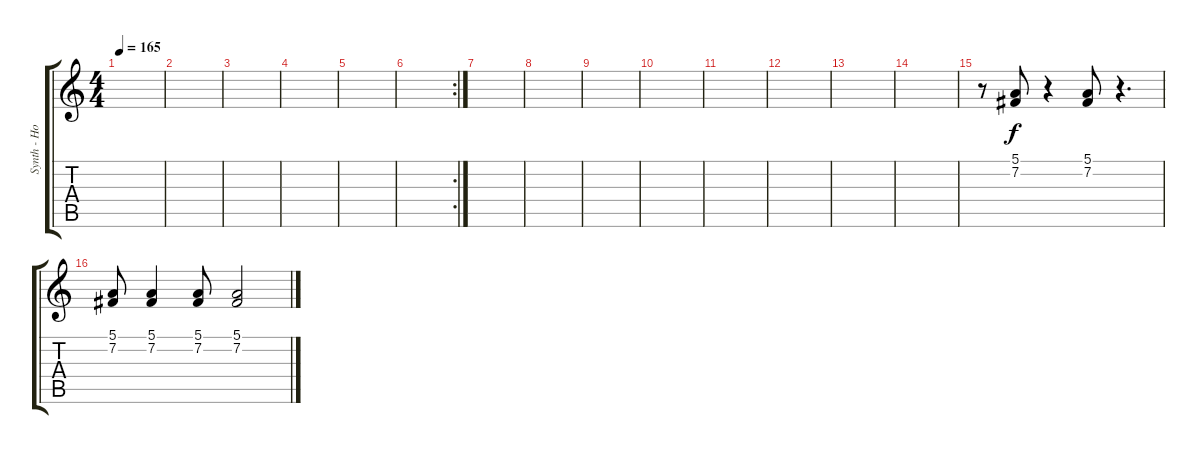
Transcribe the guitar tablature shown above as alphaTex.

\track ("Synth - Horn/Pizzicato" "Synth - Ho") {instrument frenchhorn}
\staff {score tabs}
\tuning (E4 B3 G3 D3 A2 E2) {hide}
\ts (4 4)
\tempo 165
\clef g2
\ks c
|
|
|
|
|
\rc 2
|
|
|
|
|
|
|
|
|
r.8{volume 7 balance 8 instrument pizzicatostrings} (5.1 7.2).8 r.4 (5.1 7.2).8 r.4{d} |
(5.1 7.2).8 (5.1 7.2).4 (5.1 7.2).8 (5.1 7.2).2
